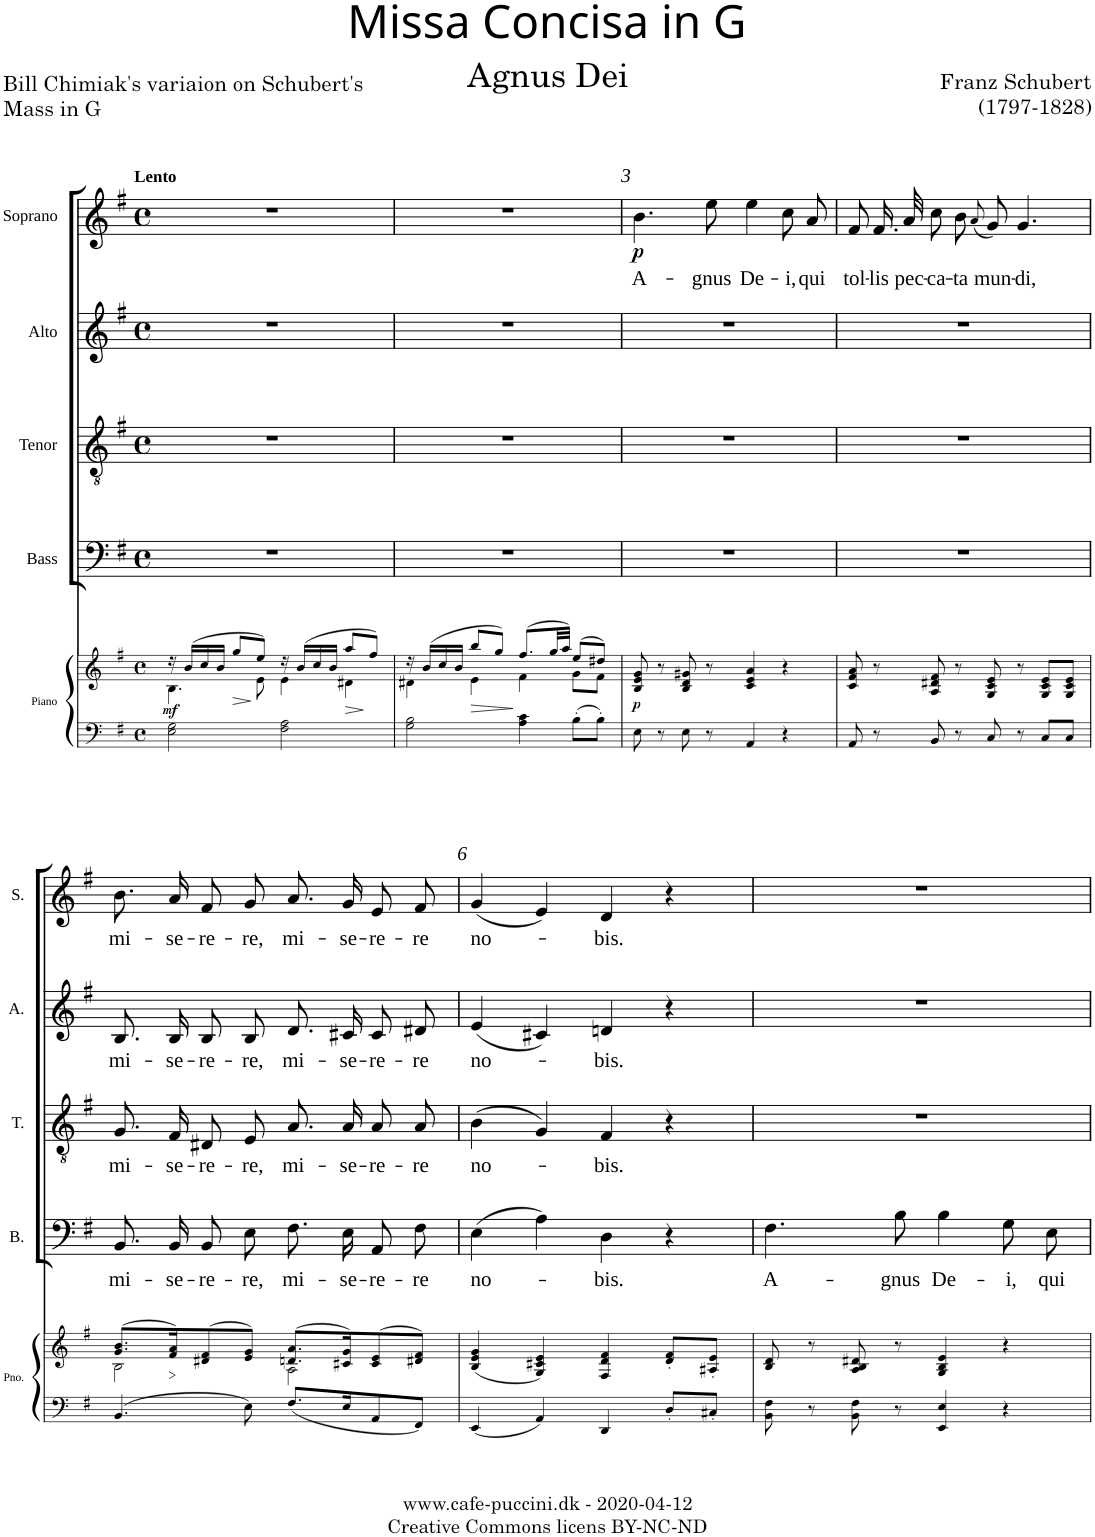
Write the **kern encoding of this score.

**kern	**kern	**dynam	**kern	**text	**kern	**text	**kern	**text	**kern	**text	**dynam
*part5	*part5	*part5	*part4	*part4	*part3	*part3	*part2	*part2	*part1	*part1	*part1
*staff6	*staff5	*staff5/6	*staff4	*staff4	*staff3	*staff3	*staff2	*staff2	*staff1	*staff1	*staff1
*I"Piano	*	*	*I"Bass	*	*I"Tenor	*	*I"Alto	*	*I"Soprano	*	*
*I'Pno.	*	*	*I'B.	*	*I'T.	*	*I'A.	*	*I'S.	*	*
*stria5	*stria5	*	*	*	*	*	*	*	*	*	*
*clefF4	*clefG2	*	*clefF4	*	*clefGv2	*	*clefG2	*	*clefG2	*	*
*k[f#]	*k[f#]	*	*k[f#]	*	*k[f#]	*	*k[f#]	*	*k[f#]	*	*
*M4/4	*M4/4	*	*M4/4	*	*M4/4	*	*M4/4	*	*M4/4	*	*
*met(c)	*met(c)	*	*met(c)	*	*met(c)	*	*met(c)	*	*met(c)	*	*
=1	=1	=1	=1	=1	=1	=1	=1	=1	=1	=1	=1
*	*^	*	*	*	*	*	*	*	*	*	*
!	!	!	!	!	!	!	!	!	!	!LO:TX:a:B:t=Lento	!	!
!	!	!	!LO:DY:b	!	!	!	!	!	!	!	!	!
2E\ 2G\	16r	4.B\	mf	1r	.	1r	.	1r	.	1r	.	.
.	(>16b/LL	.	.	.	.	.	.	.	.	.	.	.
.	16cc/	.	.	.	.	.	.	.	.	.	.	.
.	16b/JJ	.	.	.	.	.	.	.	.	.	.	.
!	!	!	!LO:HP:b	!	!	!	!	!	!	!	!	!
.	8gg/L	.	>	.	.	.	.	.	.	.	.	.
.	8ee/J)	8e\	]	.	.	.	.	.	.	.	.	.
2F#\ 2A\	16r	4e\	.	.	.	.	.	.	.	.	.	.
.	(>16b/LL	.	.	.	.	.	.	.	.	.	.	.
.	16cc/	.	.	.	.	.	.	.	.	.	.	.
.	16b/JJ	.	.	.	.	.	.	.	.	.	.	.
!	!	!	!LO:HP:b	!	!	!	!	!	!	!	!	!
.	8aa/L	4d#X\	>	.	.	.	.	.	.	.	.	.
.	8ff#/J)	.	]	.	.	.	.	.	.	.	.	.
=2	=2	=2	=2	=2	=2	=2	=2	=2	=2	=2	=2	=2
2G\ 2B\	16r	4d#X\	.	1r	.	1r	.	1r	.	1r	.	.
.	(>16b/LL	.	.	.	.	.	.	.	.	.	.	.
.	16cc/	.	.	.	.	.	.	.	.	.	.	.
.	16b/JJ	.	.	.	.	.	.	.	.	.	.	.
!	!	!	!LO:HP:b	!	!	!	!	!	!	!	!	!
.	8bb/L	4e\	>	.	.	.	.	.	.	.	.	.
.	8gg/J)	.	.	.	.	.	.	.	.	.	.	.
4A\ 4c\	(>8.ff#/L	4f#\	]	.	.	.	.	.	.	.	.	.
.	32gg/LL	.	.	.	.	.	.	.	.	.	.	.
.	32aa/JJJ)	.	.	.	.	.	.	.	.	.	.	.
8B'\L	(>8ee/L	8g\L	.	.	.	.	.	.	.	.	.	.
8B'\J	8dd#X/J)	8f#\J	.	.	.	.	.	.	.	.	.	.
=3	=3	=3	=3	=3	=3	=3	=3	=3	=3	=3	=3	=3
!	!	!	!LO:DY:b	!	!	!	!	!	!	!	!LO:LY:b	!LO:DY:b
*	*v	*v	*	*	*	*	*	*	*	*	*	*
8E\	8B/ 8e/ 8g/	p	1r	.	1r	.	1r	.	4.b\	A-	p
8r	8r	.	.	.	.	.	.	.	.	.	.
8E\	8B/ 8d/ 8g#X/	.	.	.	.	.	.	.	.	.	.
!	!	!	!	!	!	!	!	!	!	!LO:LY:b	!
8r	8r	.	.	.	.	.	.	.	8ee\	-gnus	.
!	!	!	!	!	!	!	!	!	!	!LO:LY:b	!
4AA/	4c/ 4e/ 4a/	.	.	.	.	.	.	.	4ee\	De-	.
!	!	!	!	!	!	!	!	!	!	!LO:LY:b	!
4r	4r	.	.	.	.	.	.	.	8cc\L	-i,	.
!	!	!	!	!	!	!	!	!	!	!LO:LY:b	!
.	.	.	.	.	.	.	.	.	8a\J	qui	.
=4	=4	=4	=4	=4	=4	=4	=4	=4	=4	=4	=4
!	!	!	!	!	!	!	!	!	!	!LO:LY:b	!
8AA/	8c/ 8f#/ 8a/	.	1r	.	1r	.	1r	.	8f#/L	tol-	.
!	!	!	!	!	!	!	!	!	!	!LO:LY:b	!
8r	8r	.	.	.	.	.	.	.	16.f#/L	-lis	.
!	!	!	!	!	!	!	!	!	!	!LO:LY:b	!
.	.	.	.	.	.	.	.	.	32a/JJk	pec-	.
!	!	!	!	!	!	!	!	!	!	!LO:LY:b	!
8BB/	8A/ 8d#X/ 8f#/	.	.	.	.	.	.	.	8cc\L	-ca-	.
!	!	!	!	!	!	!	!	!	!	!LO:LY:b	!
8r	8r	.	.	.	.	.	.	.	8b\J	-ta	.
.	.	.	.	.	.	.	.	.	(<8qa/	.	.
!	!	!	!	!	!	!	!	!	!	!LO:LY:b	!
8C/	8G/ 8c/ 8e/	.	.	.	.	.	.	.	8g/)	mun-	.
!	!	!	!	!	!	!	!	!	!	!LO:LY:b	!
8r	8r	.	.	.	.	.	.	.	4.g/	-di,	.
8C/L	8G/ 8c/ 8e/L	.	.	.	.	.	.	.	.	.	.
8C/J	8G/ 8c/ 8e/J	.	.	.	.	.	.	.	.	.	.
!!LO:LB:g=z
=5	=5	=5	=5	=5	=5	=5	=5	=5	=5	=5	=5
*	*^	*	*	*	*	*	*	*	*	*	*
!	!	!	!	!	!LO:LY:b	!	!LO:LY:b	!	!LO:LY:b	!	!LO:LY:b	!
4.BB/	(>8.g/ 8.b/L	2B\	.	8.BB/L	mi-	8.G/L	mi-	8.B/L	mi-	8.b/L	mi-	.
!	!	!	!	!	!LO:LY:b	!	!LO:LY:b	!	!LO:LY:b	!	!LO:LY:b	!
.	16f#/ 16a/K)	.	.	16BB/Jk	-se-	16F#/Jk	-se-	16B/Jk	-se-	16a/Jk	-se-	.
!	!	!	!	!	!LO:LY:b	!	!LO:LY:b	!	!LO:LY:b	!	!LO:LY:b	!
.	(>8d#X/ 8f#/	.	.	8BB/L	-re-	8D#X/L	-re-	8B/L	-re-	8f#/L	-re-	.
!	!	!	!	!	!LO:LY:b	!	!LO:LY:b	!	!LO:LY:b	!	!LO:LY:b	!
8E\	8e/ 8g/J)	.	.	8E/J	-re,	8E/J	-re,	8B/J	-re,	8g/J	-re,	.
!	!	!	!	!	!LO:LY:b	!	!LO:LY:b	!	!LO:LY:b	!	!LO:LY:b	!
8.F#/L	(>8.dn/ 8.a/L	2A\	.	8.F#\L	mi-	8.A/L	mi-	8.d/L	mi-	8.a/L	mi-	.
!	!	!	!	!	!LO:LY:b	!	!LO:LY:b	!	!LO:LY:b	!	!LO:LY:b	!
16E/K	16c#X/ 16g/K)	.	.	16E\Jk	-se-	16A/Jk	-se-	16c#X/Jk	-se-	16g/Jk	-se-	.
!	!	!	!	!	!LO:LY:b	!	!LO:LY:b	!	!LO:LY:b	!	!LO:LY:b	!
8AA/	(>8c#/ 8e/	.	.	8AA/L	-re-	8A/L	-re-	8c#/L	-re-	8e/L	-re-	.
!	!	!	!	!	!LO:LY:b	!	!LO:LY:b	!	!LO:LY:b	!	!LO:LY:b	!
8FF#/J	8d#X/ 8f#/J)	.	.	8F#/J	-re	8A/J	-re	8d#X/J	-re	8f#/J	-re	.
*	*v	*v	*	*	*	*	*	*	*	*	*	*
=6	=6	=6	=6	=6	=6	=6	=6	=6	=6	=6	=6
!	!	!	!	!LO:LY:b	!	!LO:LY:b	!	!LO:LY:b	!	!LO:LY:b	!
4EE/	(<4B/ 4e/ 4g/	.	(>4E\	no-	(>4B\	no-	(<4e/	no-	(<4g/	no-	.
4AA/	4G/ 4c#X/ 4e/)	.	4A\)	.	4G/)	.	4c#X/)	.	4e/)	.	.
!	!	!	!	!LO:LY:b	!	!LO:LY:b	!	!LO:LY:b	!	!LO:LY:b	!
4DD/	4F#/ 4d/ 4f#/	.	4D\	-bis.	4F#/	-bis.	4dn/	-bis.	4d/	-bis.	.
8D'/L	8d/' 8f#/'L	.	4r	.	4r	.	4r	.	4r	.	.
8C#X'/J	8A#X/' 8e/'J	.	.	.	.	.	.	.	.	.	.
=7	=7	=7	=7	=7	=7	=7	=7	=7	=7	=7	=7
!	!	!	!	!LO:LY:b	!	!	!	!	!	!	!
8BB\ 8F#\	8B/ 8d/	.	4.F#\	A-	1r	.	1r	.	1r	.	.
8r	8r	.	.	.	.	.	.	.	.	.	.
8BB\ 8F#\	8A/ 8B/ 8d#X/	.	.	.	.	.	.	.	.	.	.
!	!	!	!	!LO:LY:b	!	!	!	!	!	!	!
8r	8r	.	8B\	-gnus	.	.	.	.	.	.	.
!	!	!	!	!LO:LY:b	!	!	!	!	!	!	!
4EE/ 4E/	4G/ 4B/ 4e/	.	4B\	De-	.	.	.	.	.	.	.
!	!	!	!	!LO:LY:b	!	!	!	!	!	!	!
4r	4r	.	8G\L	-i,	.	.	.	.	.	.	.
!	!	!	!	!LO:LY:b	!	!	!	!	!	!	!
.	.	.	8E\J	qui	.	.	.	.	.	.	.
=	=	=	=	=	=	=	=	=	=	=	=
*-	*-	*-	*-	*-	*-	*-	*-	*-	*-	*-	*-
